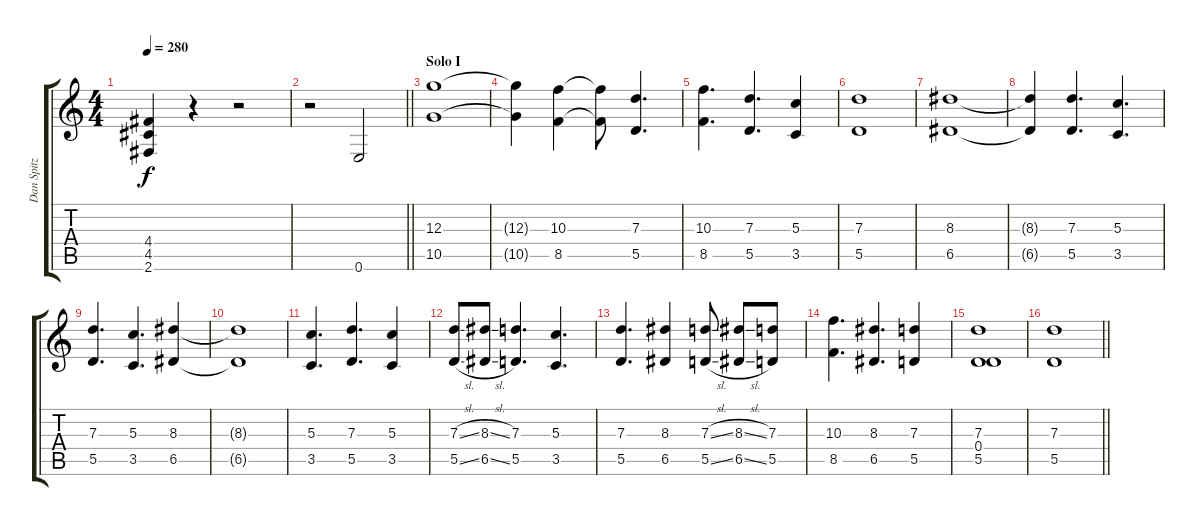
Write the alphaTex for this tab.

\track ("Dan Spitz" "Dan Spitz") {instrument distortionguitar}
\staff {score tabs}
\tuning (E4 B3 G3 D3 A2 E2) {hide}
\ts (4 4)
\tempo 280
\clef g2
\ks c
(4.4 4.5 2.6).4{dy f} r.4 r.2 |
\barLineRight lightlight
r.2 0.6.2 |
\section ("" "Solo I")
(12.3 10.5).1 |
(12.3{t} 10.5{t}).4 (10.3 8.5).4 (10.3{t} 8.5{t}).8 (7.3 5.5).4{d} |
(10.3 8.5).4{d} (7.3 5.5).4{d} (5.3 3.5).4 |
(7.3 5.5).1 |
(8.3 6.5).1 |
(8.3{t} 6.5{t}).4 (7.3 5.5).4{d} (5.3 3.5).4{d} |
(7.3 5.5).4{d} (5.3 3.5).4{d} (8.3 6.5).4 |
(8.3{t} 6.5{t}).1 |
(5.3 3.5).4{d} (7.3 5.5).4{d} (5.3 3.5).4 |
(7.3{sl} 5.5{sl}).8 (8.3{sl} 6.5{sl}).8 (7.3 5.5).4{d} (5.3 3.5).4{d} |
(7.3 5.5).4{d} (8.3 6.5).4 (7.3{sl} 5.5{sl}).8 (8.3{sl} 6.5{sl}).8 (7.3 5.5).8 |
(10.3 8.5).4{d} (8.3 6.5).4{d} (7.3 5.5).4 |
(7.3 0.4 5.5).1 |
\barLineRight lightlight
(7.3 5.5).1
